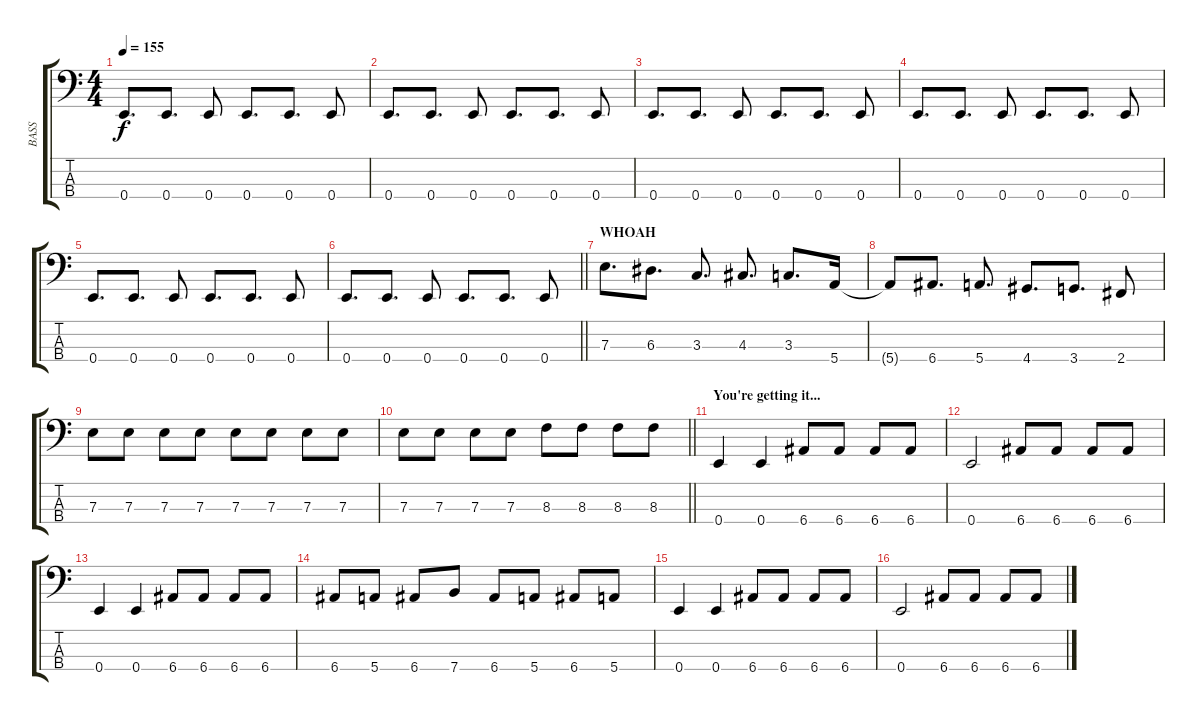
\track ("BASS" "BASS") {instrument overdrivenguitar}
\staff {score tabs}
\tuning (G2 D2 A1 E1) {hide}
\ts (4 4)
\tempo 155
\clef f4
\ks c
0.4.8{d dy f} 0.4.8{d} 0.4.8 0.4.8{d} 0.4.8{d} 0.4.8 |
0.4.8{d} 0.4.8{d} 0.4.8 0.4.8{d} 0.4.8{d} 0.4.8 |
0.4.8{d} 0.4.8{d} 0.4.8 0.4.8{d} 0.4.8{d} 0.4.8 |
0.4.8{d} 0.4.8{d} 0.4.8 0.4.8{d} 0.4.8{d} 0.4.8 |
0.4.8{d} 0.4.8{d} 0.4.8 0.4.8{d} 0.4.8{d} 0.4.8 |
\barLineRight lightlight
0.4.8{d} 0.4.8{d} 0.4.8 0.4.8{d} 0.4.8{d} 0.4.8 |
\section ("" "WHOAH")
7.3.8{d} 6.3.8{d} 3.3.8{d} 4.3.8{d} 3.3.8{d} 5.4.16 |
5.4{t}.8 6.4.8{d} 5.4.8{d} 4.4.8{d} 3.4.8{d} 2.4.8 |
7.3.8 7.3.8 7.3.8 7.3.8 7.3.8 7.3.8 7.3.8 7.3.8 |
\barLineRight lightlight
7.3.8 7.3.8 7.3.8 7.3.8 8.3.8 8.3.8 8.3.8 8.3.8 |
\section ("" "You're getting it...")
0.4.4 0.4.4 6.4.8 6.4.8 6.4.8 6.4.8 |
0.4.2 6.4.8 6.4.8 6.4.8 6.4.8 |
0.4.4 0.4.4 6.4.8 6.4.8 6.4.8 6.4.8 |
6.4.8 5.4.8 6.4.8 7.4.8 6.4.8 5.4.8 6.4.8 5.4.8 |
0.4.4 0.4.4 6.4.8 6.4.8 6.4.8 6.4.8 |
0.4.2 6.4.8 6.4.8 6.4.8 6.4.8
